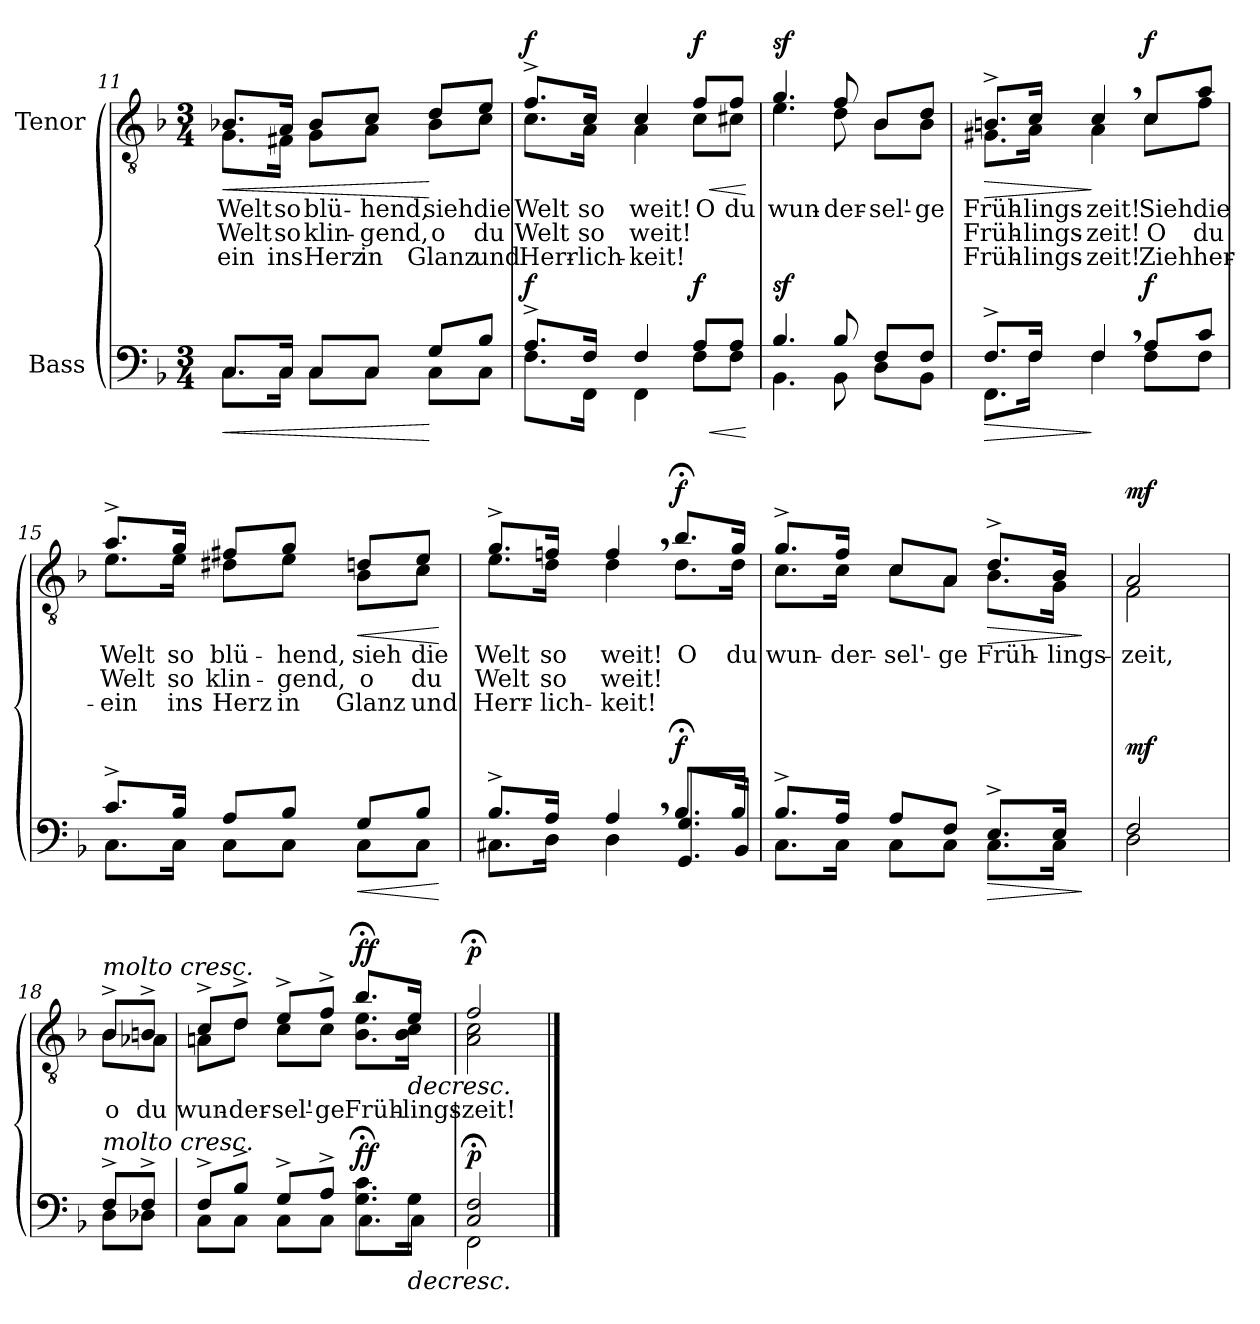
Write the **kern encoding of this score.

**kern	**dynam	**kern	**text	**text	**text	**dynam
*part2	*part2	*part1	*part1	*part1	*part1	*part1
*staff2	*staff2	*staff1	*staff1	*staff1	*staff1	*staff1
*I"Bass	*	*I"Tenor	*	*	*	*
!!LO:PB:g=z
*clefF4	*	*clefGv2	*	*	*	*
*k[b-]	*	*k[b-]	*	*	*	*
*M3/4	*	*M3/4	*	*	*	*
=11	=11	=11	=11	=11	=11	=11
!	!LO:HP:b	!	!LO:LY:b	!LO:LY:b	!LO:LY:b	!LO:HP:b
*^	*	*^	*	*	*	*
8.C/L	8.C\L	<	8.B-X/L	8.G\L	Welt	Welt	-ein	<
!	!	!	!	!	!LO:LY:b	!LO:LY:b	!LO:LY:b	!
16C/Jk	16C\Jk	.	16A/Jk	16F#X\Jk	so	so	ins	.
!	!	!	!	!	!LO:LY:b	!LO:LY:b	!LO:LY:b	!
8C/L	8C\L	.	8B-/L	8G\L	blü-	klin-	Herz	.
!	!	!	!	!	!LO:LY:b	!LO:LY:b	!LO:LY:b	!
8C/J	8C\J	.	8c/J	8A\J	-hend,	-gend,	in	.
!	!	!	!	!	!LO:LY:b	!LO:LY:b	!LO:LY:b	!
8G/L	8C\L	[	8d/L	8B-\L	sieh	o	Glanz	[
!	!	!	!	!	!LO:LY:b	!LO:LY:b	!LO:LY:b	!
8B-/J	8C\J	.	8e/J	8c\J	die	du	und	.
=12	=12	=12	=12	=12	=12	=12	=12	=12
!	!	!LO:DY:a	!	!	!LO:LY:b	!LO:LY:b	!LO:LY:b	!LO:DY:a
8.A^/L	8.F\L	f	8.f^/L	8.c\L	Welt	Welt	Herr-	f
!	!	!	!	!	!LO:LY:b	!LO:LY:b	!LO:LY:b	!
16F/Jk	16FF\Jk	.	16c/Jk	16A\Jk	so	so	-lich-	.
!	!	!	!	!	!LO:LY:b	!LO:LY:b	!LO:LY:b	!
4F/	4FF\	.	4c/	4A\	weit!	weit!	-keit!	.
!	!	!LO:HP:b	!	!	!LO:LY:b	!	!	!LO:HP:b
!	!	!LO:DY:n=1:a	!	!	!	!	!	!LO:DY:n=1:a
8A/L	8F\L	< f	8f/L	8c\L	O	.	.	< f
!	!	!	!	!	!LO:LY:b	!	!	!
8A/J	8F\J	.	8f/J	8c#X\J	du	.	.	.
*v	*v	*	*	*	*	*	*	*
*	*	*v	*v	*	*	*	*
.	[	.	.	.	.	[
=13	=13	=13	=13	=13	=13	=13
*^	*	*	*	*	*	*
!	!	!LO:DY:a	!	!LO:LY:b	!	!	!LO:DY:a
*	*	*	*^	*	*	*	*
4.B-/	4.BB-\	sf	4.g/	4.e\	wun-	.	.	sf
!	!	!	!	!	!LO:LY:b	!	!	!
8B-/	8BB-\	.	8f/	8d\	-der-	.	.	.
!	!	!	!	!	!LO:LY:b	!	!	!
8F/L	8D\L	.	8B-/L	8B-\L	-sel'-	.	.	.
!	!	!	!	!	!LO:LY:b	!	!	!
8F/J	8BB-\J	.	8d/J	8B-\J	-ge	.	.	.
!!LO:LB:g=z	!!
=14	=14	=14	=14	=14	=14	=14	=14	=14
!	!	!LO:HP:b	!	!	!LO:LY:b	!LO:LY:b	!LO:LY:b	!LO:HP:b
8.F^/L	8.FF\L	>	8.Bn^/L	8.G#X\L	Früh-	Früh-	Früh-	>
!	!	!	!	!	!LO:LY:b	!LO:LY:b	!LO:LY:b	!
16F/Jk	16F\Jk	.	16c/Jk	16A\Jk	-lings-	-lings-	-lings-	.
!	!	!	!	!	!LO:LY:b	!LO:LY:b	!LO:LY:b	!
4F,/	4F\	]	4c,/	4A\	-zeit!	-zeit!	-zeit!	]
!	!	!LO:DY:a	!	!	!LO:LY:b	!LO:LY:b	!LO:LY:b	!LO:DY:a
8A/L	8F\L	f	8c/L	8c\L	Sieh	O	Zieh	f
!	!	!	!	!	!LO:LY:b	!LO:LY:b	!LO:LY:b	!
8c/J	8F\J	.	8a/J	8f\J	die	du	her-	.
=15	=15	=15	=15	=15	=15	=15	=15	=15
!	!	!	!	!	!LO:LY:b	!LO:LY:b	!LO:LY:b	!
8.c^/L	8.C\L	.	8.a^/L	8.e\L	Welt	Welt	-ein	.
!	!	!	!	!	!LO:LY:b	!LO:LY:b	!LO:LY:b	!
16B-/Jk	16C\Jk	.	16g/Jk	16e\Jk	so	so	ins	.
!	!	!	!	!	!LO:LY:b	!LO:LY:b	!LO:LY:b	!
8A/L	8C\L	.	8f#X/L	8d#X\L	blü-	klin-	Herz	.
!	!	!	!	!	!LO:LY:b	!LO:LY:b	!LO:LY:b	!
8B-/J	8C\J	.	8g/J	8e\J	-hend,	-gend,	in	.
!	!	!LO:HP:b	!	!	!LO:LY:b	!LO:LY:b	!LO:LY:b	!LO:HP:b
8G/L	8C\L	<	8dn/L	8B-\L	sieh	o	Glanz	<
!	!	!	!	!	!LO:LY:b	!LO:LY:b	!LO:LY:b	!
8B-/J	8C\J	.	8e/J	8c\J	die	du	und	.
*v	*v	*	*	*	*	*	*	*
*	*	*v	*v	*	*	*	*
.	[	.	.	.	.	[
!!LO:LB:g=z
=16	=16	=16	=16	=16	=16	=16
*^	*	*	*	*	*	*
!	!	!	!	!LO:LY:b	!LO:LY:b	!LO:LY:b	!
*	*	*	*^	*	*	*	*
8.B-^/L	8.C#X\L	.	8.g^/L	8.e\L	Welt	Welt	Herr-	.
!	!	!	!	!	!LO:LY:b	!LO:LY:b	!LO:LY:b	!
16A/Jk	16D\Jk	.	16fn/Jk	16d\Jk	so	so	-lich-	.
!	!	!	!	!	!LO:LY:b	!LO:LY:b	!LO:LY:b	!
4A,/	4D\	.	4f,/	4d\	weit!	weit!	-keit!	.
!	!	!LO:DY:a	!	!	!LO:LY:b	!	!	!LO:DY:a
8.B-;</L	8.GG/ 8.G/L	f	8.b-;</L	8.d\L	O	.	.	f
!	!	!	!	!	!LO:LY:b	!	!	!
16B-/Jk	16BB-/Jk	.	16g/Jk	16d\Jk	du	.	.	.
=17	=17	=17	=17	=17	=17	=17	=17	=17
!	!	!	!	!	!LO:LY:b	!	!	!
8.B-^/L	8.C\L	.	8.g^/L	8.c\L	wun-	.	.	.
!	!	!	!	!	!LO:LY:b	!	!	!
16A/Jk	16C\Jk	.	16f/Jk	16c\Jk	-der-	.	.	.
!	!	!	!	!	!LO:LY:b	!	!	!
8A/L	8C\L	.	8c/L	8c\L	-sel'-	.	.	.
!	!	!	!	!	!LO:LY:b	!	!	!
8F/J	8C\J	.	8A/J	8A\J	-ge	.	.	.
!	!	!LO:HP:b	!	!	!LO:LY:b	!	!	!LO:HP:b
8.E^/L	8.C\L	>	8.d^/L	8.B-\L	Früh-	.	.	>
!	!	!	!	!	!LO:LY:b	!	!	!
16E/Jk	16C\Jk	.	16B-/Jk	16G\Jk	-lings-	.	.	.
*v	*v	*	*	*	*	*	*	*
*	*	*v	*v	*	*	*	*
.	]	.	.	.	.	]
=18	=18	=18	=18	=18	=18	=18
*^	*	*	*	*	*	*
!	!	!LO:DY:a	!	!LO:LY:b	!	!	!LO:DY:a
*	*	*	*^	*	*	*	*
2F/	2D\	mf	2A/	2F\	-zeit,	.	.	mf
!!LO:LB:g=z	!!
=18X2	=18X2	=18X2	=18X2	=18X2	=18X2	=18X2	=18X2	=18X2
!	!	!	!LO:TX:a:i:t=molto cresc.	!	!	!	!	!
!LO:TX:a:i:t=molto cresc.	!	!	!	!	!	!	!	!
!	!	!	!	!	!LO:LY:b	!	!	!
8F^/L	8D\L	.	8B-^/L	8B-\L	o	.	.	.
!	!	!	!	!	!LO:LY:b	!	!	!
8F^/J	8D-X\J	.	8Bn^/J	8A-X\J	du	.	.	.
=19	=19	=19	=19	=19	=19	=19	=19	=19
!	!	!	!	!	!LO:LY:b	!	!	!
8F^/L	8C\L	.	8c^/L	8An\L	wun-	.	.	.
!	!	!	!	!	!LO:LY:b	!	!	!
8B-^/J	8C\J	.	8d^/J	8d\J	-der-	.	.	.
!	!	!	!	!	!LO:LY:b	!	!	!
8G^/L	8C\L	.	8e^/L	8c\L	-sel'-	.	.	.
!	!	!	!	!	!LO:LY:b	!	!	!
8A^/J	8C\J	.	8f^/J	8c\J	-ge	.	.	.
!	!	!LO:DY:a	!	!	!LO:LY:b	!	!	!LO:DY:a
8.G;<\ 8.c;<\L	8.C\L	ff	8.b-;</L	8.B-\ 8.e\L	Früh-	.	.	ff
!	!	!LO:HP:b	!	!	!LO:LY:b	!	!	!LO:HP:b
16G\Jk	16C\Jk	>	16e/Jk	16B-\ 16c\Jk	-lings-	.	.	>
=20	=20	=20	=20	=20	=20	=20	=20	=20
!	!	!LO:DY:a	!	!	!LO:LY:b	!	!	!LO:DY:a
2C/;< 2F/;<	2FF\	p	2f;</	2A\ 2c\	-zeit!	.	.	p
*v	*v	*	*	*	*	*	*	*
*	*	*v	*v	*	*	*	*
.	]	.	.	.	.	]
==	==	==	==	==	==	==
*-	*-	*-	*-	*-	*-	*-
